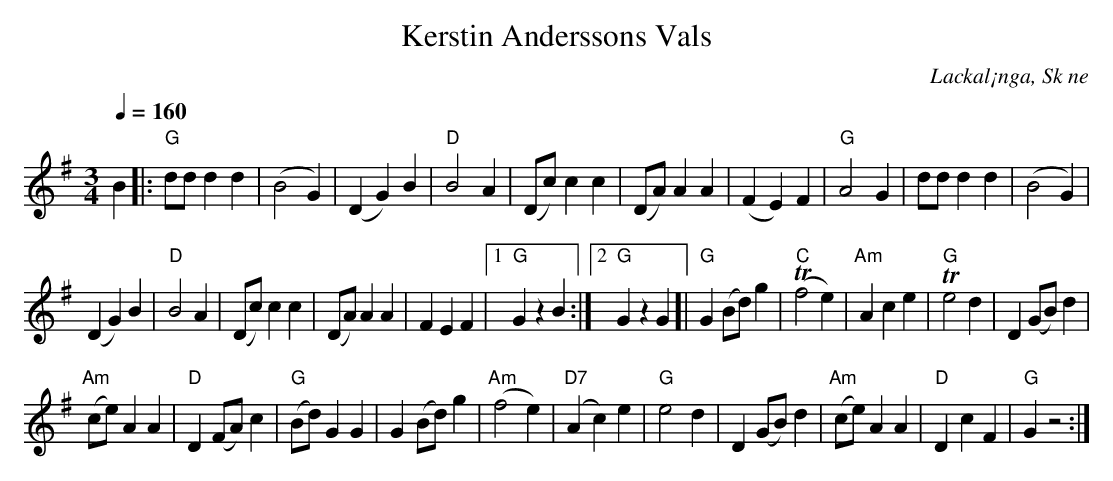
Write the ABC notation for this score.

X:1
T:Kerstin Anderssons Vals
O:Lackal¡nga, Sk ne
M:3/4
L:1/8
Q:1/4=160
K:G
B2|:"G" dd d2 d2|(B4 G2)|(D2 G2) B2|"D" B4 A2|(Dc) c2 c2|(DA) A2 A2|(F2 E2) F2|"G" A4 G2| dd d2 d2 |(B4 G2)|
(D2 G2) B2|"D" B4 A2|(Dc) c2 c2|(DA) A2 A2|F2 E2 F2|[1 "G" G2 z2 B2 :|[2 "G" G2 z2 G2]|"G" G2 (Bd) g2|("C" !trill!f4 e2)|"Am" A2 c2 e2|"G" !trill!e4 d2|D2 (GB) d2|
"Am" (ce) A2 A2|"D" D2 (FA) c2|"G" (Bd) G2 G2| G2 (Bd) g2|"Am" (f4 e2)| "D7"(A2 c2) e2| "G" e4 d2|D2 (GB) d2|"Am" (ce) A2 A2|"D" D2 c2 F2|"G" G2 z4:|
